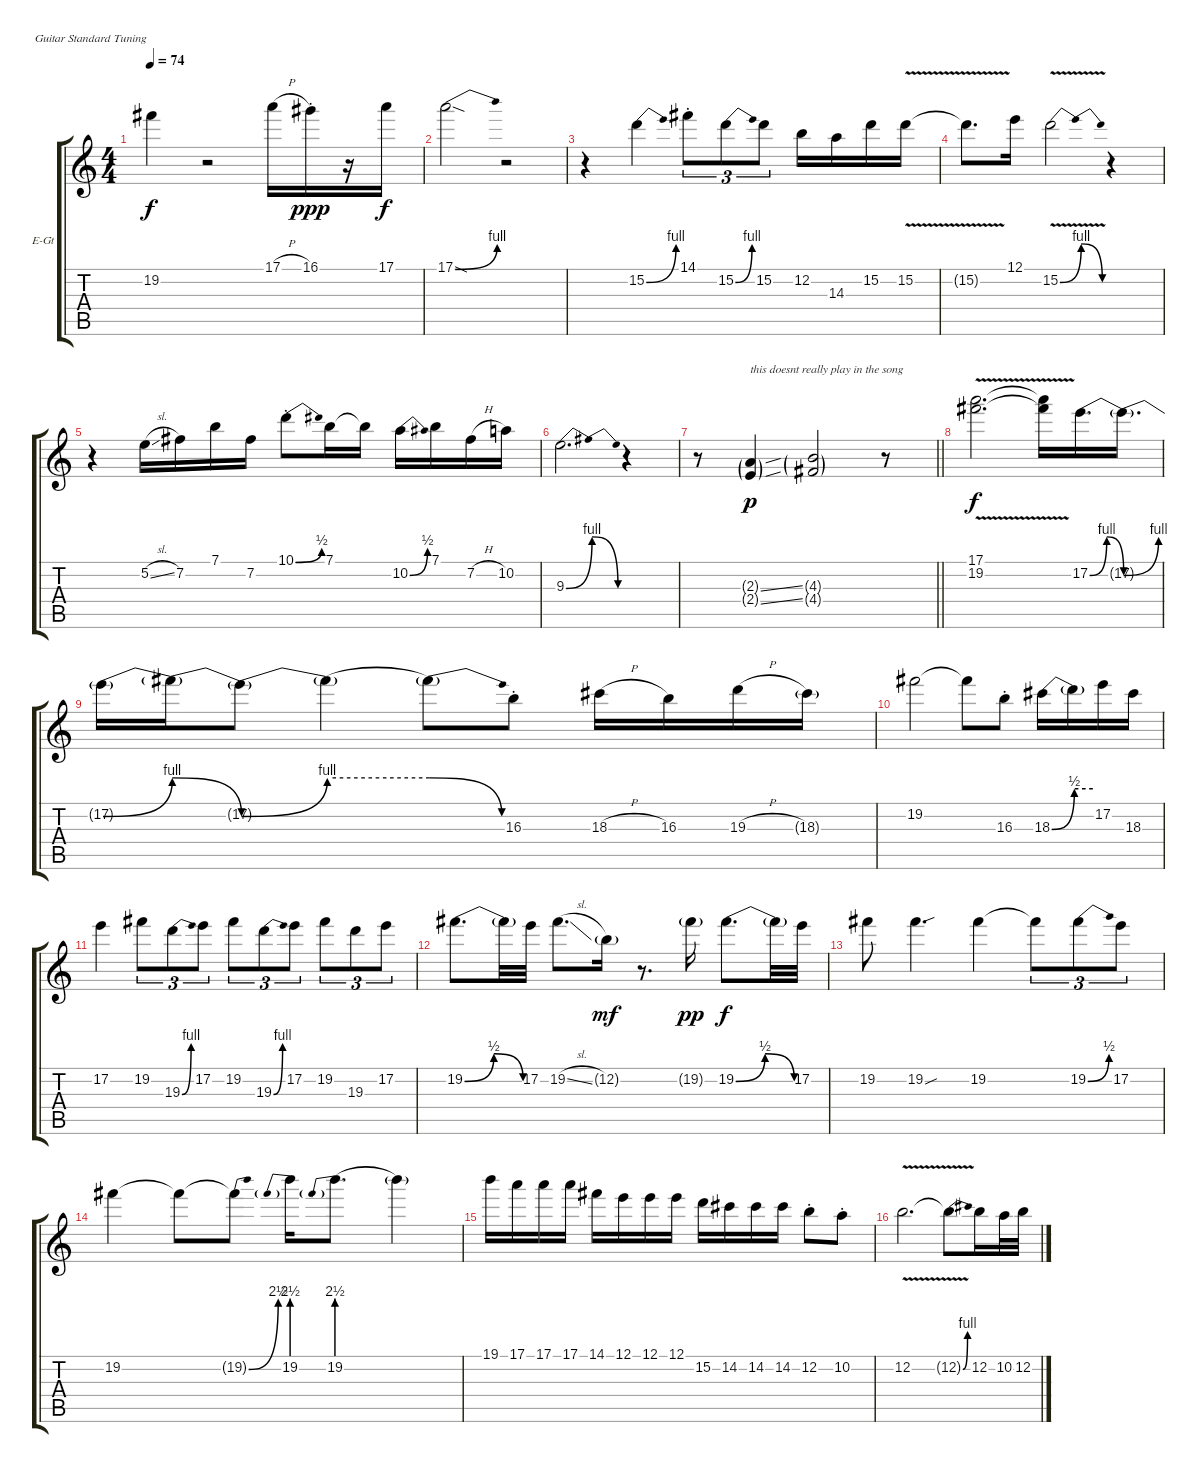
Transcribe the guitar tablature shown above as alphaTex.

\bracketExtendMode groupsimilarinstruments
\firstSystemTrackNameOrientation horizontal
\otherSystemsTrackNameOrientation horizontal
\track ("Guitar" "E-Gt") {instrument overdrivenguitar}
\staff {score tabs}
\tuning (E4 B3 G3 D3 A2 E2)
\ts (4 4)
\tempo 74
\clef g2
\ks c
19.2.4{dy f} r.2 17.1{h}.16 16.1{st}.16{dy ppp} r.16 17.1.16{dy f} |
17.1{be (bend 0 0 15 4) sod}.2 r.2 |
r.4 15.2{be (bend 0 0 60 4)}.4 14.1{st}.8{tu (3 2)} 15.2{be (bend 0 0 60 4)}.8{tu (3 2)} 15.2.8{tu (3 2)} 12.2.16 14.3.16 15.2.16 15.2{v}.16 |
15.2{v t}.8{d} 12.1.16 15.2{be (bendrelease 0 0 10.2 4 55.8 4 59.4 0) v}.2 r.4 |
r.4 5.2{sl}.16 7.2.16 7.1.16 7.2.16 10.1{be (bend 17.4 0 49.199999999999996 2) st}.8 7.1.16 7.1{t}.16 10.2{be (bend 35.4 0 57 2)}.16 7.1.16 7.2{h}.16 10.2.16 |
9.3{be (bendrelease 0 0 6 4 56.4 4 60 0)}.2{d} r.4 |
\barLineRight lightlight
r.8 (2.3{ss g} 2.4{ss g}).4{txt "this doesnt really play in the song" dy p} (4.3{g} 4.4{g}).2 r.8 |
(17.1{v} 19.2{v}).2{d dy f} (17.1{t} 19.2{t}).16 17.2{be (bendrelease 0 0 16.8 4 52.8 4 60 0)}.16{d} 17.2{be (bend 0 0 15 4) t}.16{d} |
17.2{be (bend 0 0 60 4) t}.16 17.2{be (release 0 4 60 0) t}.16 17.2{be (bend 0 0 60 4) t}.8 17.2{be (hold 0 4 60 4) t}.4 17.2{be (release 0 4 60 0) t}.8 16.3{st}.8 18.3{h}.16 16.3.16 19.3{h}.16 18.3{g}.16 |
19.2.2 19.2{t}.8 16.3{st}.8 18.3{be (bend 0 0 60 2)}.16 18.3{be (hold 0 2 60 2) t}.16 17.2.16 18.3.16 |
17.2.4 19.2.8{tu (3 2)} 19.3{be (bend 0 0 60 4)}.8{tu (3 2)} 17.2.8{tu (3 2)} 19.2.8{tu (3 2)} 19.3{be (bend 0 0 60 4)}.8{tu (3 2)} 17.2.8{tu (3 2)} 19.2.8{tu (3 2)} 19.3.8{tu (3 2)} 17.2.8{tu (3 2)} |
19.2{be (bendrelease 35.4 0 39.6 2 52.199999999999996 2 55.199999999999996 0)}.8{d} 19.2{t}.32 17.2.32 19.2{sl}.8{d} 12.2{g}.16{dy mf} r.8{d} 19.2{g}.16{dy pp} 19.2{be (bendrelease 35.4 0 39.6 2 52.199999999999996 2 55.199999999999996 0)}.8{d dy f} 19.2{t}.32 17.2.32 |
19.2.8 19.2{sou}.4{d} 19.2.4 19.2{t}.8{tu (3 2)} 19.2{be (bend 22.2 0 49.8 2)}.8{tu (3 2)} 17.2.8{tu (3 2)} |
19.2.4 19.2{t}.8 19.2{be (bend 22.2 0 59.4 10) t}.8 19.2{be (prebend 0 10 60 10)}.16 19.2{be (prebend 0 10 60 10)}.8{d} 19.2{t}.4 |
19.1.16 17.1.16 17.1.16 17.1.16 14.1.16 12.1.16 12.1.16 12.1.16 15.2.16 14.2.16 14.2.16 14.2.16 12.2{st}.8 10.2{st}.8 |
12.2{v}.2{d} 12.2{be (bend 37.199999999999996 0 53.4 4) v t}.8 12.2.16 10.2.32 12.2.32
